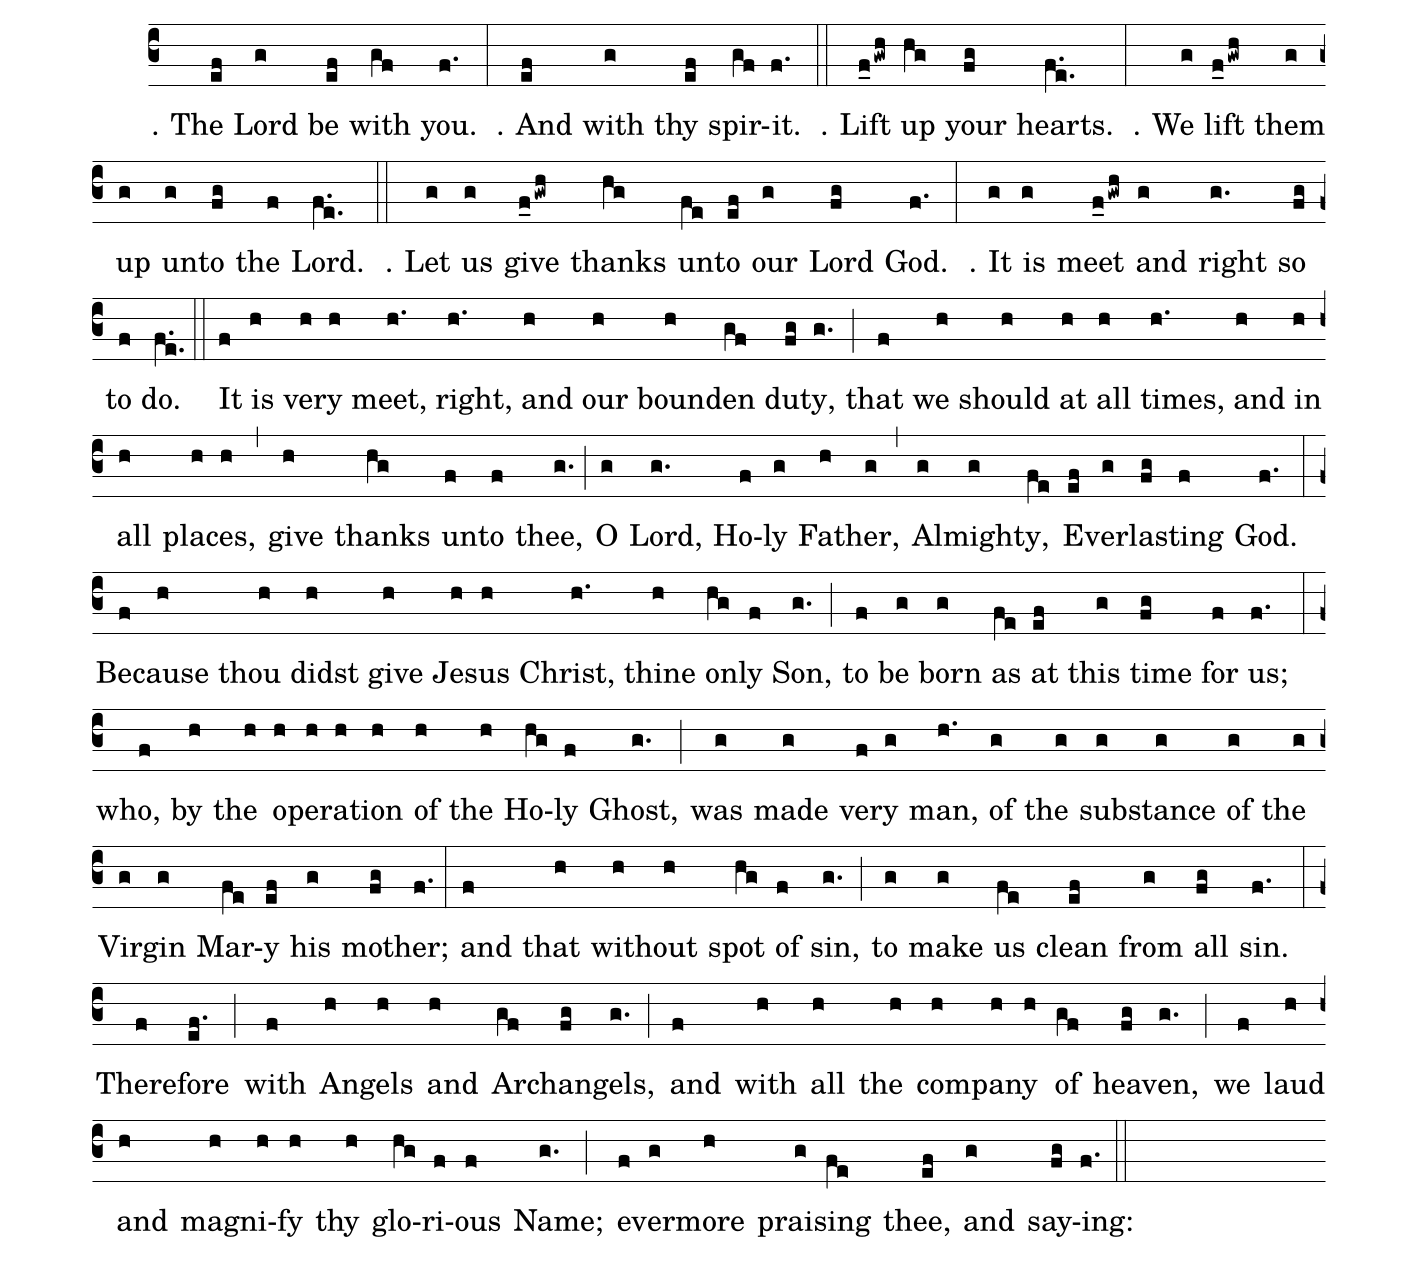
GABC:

%%
(c3)℣. The(ef) Lord(g) be(ef) with(gf) you.(f.) (:) ℟. And(ef) with(g) thy(ef) spir(gf)it.(f.) (::) ℣. Lift(f_0gwh) up(hg) your(fg) hearts.(f.e.) (:) ℟. We(g) lift(f_0gwh) them(g) up(g) un(g)to(fg) the(f) Lord.(f.e.) (::) ℣. Let(g) us(g) give(f_0gwh) thanks(hg) un(fe)to(ef) our(g) Lord(fg) God.(f.) (:) ℟. It(g) is(g) meet(f_0gwh) and(g) right(g.) so(fg) to(f) do.(f.e.) (::) It(f) is(h) ver(h)y(h) meet,(h.) right,(h.) and(h) our(h) bound(h)en(gf) du(fg)ty,(g.) (;) that(f) we(h) should(h) at(h) all(h) times,(h.) and(h) in(h) all(h) plac(h)es,(h) (,) give(h) thanks(hg) un(f)to(f) thee,(g.) (;) O(g) Lord,(g.) Ho(f)ly(g) Fa(h)ther,(g) (,) Al(g)might(g)y,(fe) Ev(ef)er(g)last(fg)ing(f) God.(f.) (:)
Be(f)cause(h) thou(h) didst(h) give(h) Je(h)sus(h) Christ,(h.) thine(h) on(hg)ly(f) Son,(g.) (;) to(f) be(g) born(g) as(fe) at(ef) this(g) time(fg) for(f) us;(f.) (:) who,(f) by(h) the(h) op(h)er(h)a(h)tion(h) of(h) the(h) Ho(hg)ly(f) Ghost,(g.) (;) was(g) made(g) ver(f)y(g) man,(h.) of(g) the(g) sub(g)stance(g) of(g) the(g) Vir(g)gin(g) Mar(fe)y(ef) his(g) moth(fg)er;(f.) (:) and(f) that(h) with(h)out(h) spot(hg) of(f) sin,(g.) (;) to(g) make(g) us(fe) clean(ef) from(g) all(fg) sin.(f.) (:)
There(f)fore(ef.) (;) with(f) An(h)gels(h) and(h) Arch(gf)an(fg)gels,(g.) (;) and(f) with(h) all(h) the(h) com(h)pa(h)ny(h) of(gf) heav(fg)en,(g.) (;) we(f) laud(h) and(h) mag(h)ni(h)fy(h) thy(h) glo(hg)ri(f)ous(f) Name;(g.) (;) ev(f)er(g)more(h) prais(g)ing(fe) thee,(ef) and(g) say(fg)ing:(f.) (::)
